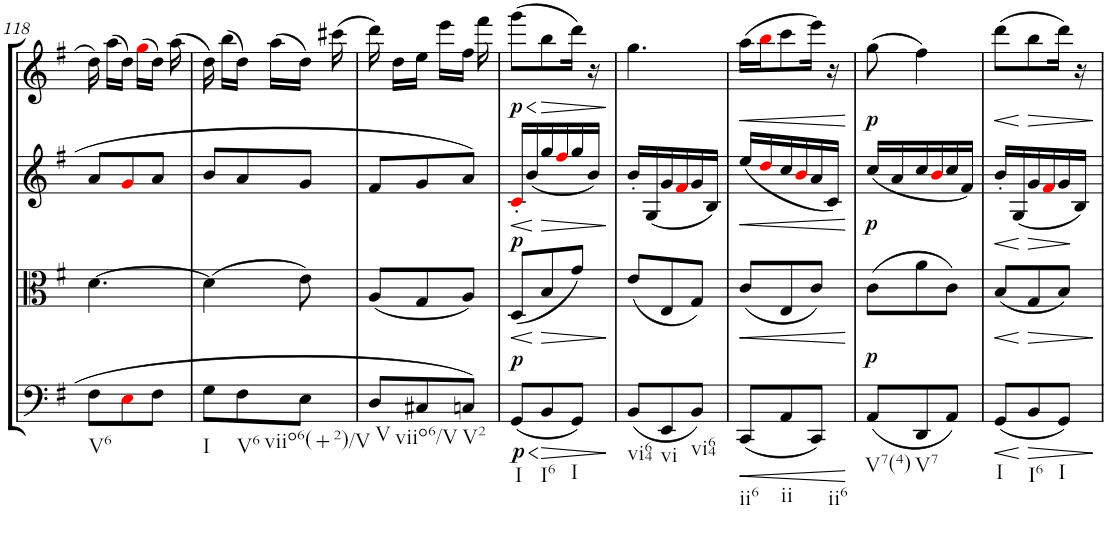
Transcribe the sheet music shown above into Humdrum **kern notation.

**kern	**dynam	**kern	**dynam	**kern	**dynam	**kern	**dynam
*part4	*part4	*part3	*part3	*part2	*part2	*part1	*part1
*staff4	*staff4	*staff3	*staff3	*staff2	*staff2	*staff1	*staff1
*I"Cello	*	*I"Viola	*	*I"2nd Violin	*	*I"1st Violin	*
*	*	*I'Vla	*	*I'Vln	*	*I'Vln	*
!!LO:PB:g=z
*clefF4	*	*clefC3	*	*clefG2	*	*clefG2	*
*k[f#]	*	*k[f#]	*	*k[f#]	*	*k[f#]	*
*G:	*	*G:	*	*G:	*	*G:	*
*M3/8	*	*M3/8	*	*M3/8	*	*M3/8	*
=118	=118	=118	=118	=118	=118	=118	=118
!LO:TX:b:t=V6	!	!	!	!	!	!	!
8F#\L	.	[4.d\	.	8a/L	.	16dd\	.
.	.	.	.	.	.	(16aa\LL	.
8Ei\	.	.	.	8gi/	.	16dd\JJ)	.
.	.	.	.	.	.	(16ggi\LL	.
8F#\J	.	.	.	8a/J	.	16dd\JJ)	.
.	.	.	.	.	.	(16aa\	.
=119	=119	=119	=119	=119	=119	=119	=119
!LO:TX:b:t=I	!	!	!	!	!	!	!
8G\L	.	(4d\]	.	8b/L	.	16dd\)	.
.	.	.	.	.	.	(16bb\LL	.
!LO:TX:b:t=V6	!	!	!	!	!	!	!
8F#\	.	.	.	8a/	.	16dd\JJ)	.
.	.	.	.	.	.	(16aa\LL	.
!LO:TX:b:t=viio6(+2)/V	!	!	!	!	!	!	!
8E\J	.	8e\)	.	8g/J	.	16dd\JJ)	.
.	.	.	.	.	.	(16ccc#X\	.
=120	=120	=120	=120	=120	=120	=120	=120
!LO:TX:b:t=V	!	!	!	!	!	!	!
8D/L	.	(8A/L	.	8f#/L	.	16ddd\)	.
.	.	.	.	.	.	16dd\LL	.
!LO:TX:b:t=viio6/V	!	!	!	!	!	!	!
8C#X/	.	8G/	.	8g/	.	16ee\JJ	.
.	.	.	.	.	.	16eee\LL	.
!LO:TX:b:t=V2	!	!	!	!	!	!	!
8Cn/J	.	8A/J)	.	8a/J	.	16ff#\JJ	.
.	.	.	.	.	.	16fff#\	.
=121	=121	=121	=121	=121	=121	=121	=121
!LO:TX:b:t=I	!	!	!	!	!	!	!
!	!LO:HP:b	!	!LO:HP:b	!	!LO:HP:b	!	!LO:HP:b
!	!LO:DY:n=1:b	!	!	!	!	!	!
!	!LO:DY:n=2:a	!	!LO:DY:n=1:a	!	!	!	!LO:DY:n=1:b
(8GG/L	< p p	(8D/L	< p	16c'i/LL	<	(8ggg\L	< p
.	.	.	.	(16b/	.	.	.
!LO:TX:b:t=I6	!	!	!	!	!	!	!
!	!LO:HP:n=1:b	!	!LO:HP:n=1:b	!	!LO:HP:n=1:b	!	!LO:HP:n=1:b
8BB/	[ >	8B/	[ >	16gg/	[ >	8bb\	[ >
.	.	.	.	16ff#i/	.	.	.
!LO:TX:b:t=I	!	!	!	!	!	!	!
8GG/J)	.	8g/J)	.	16gg/	.	16ddd\Jk)	.
.	.	.	.	16b/JJ)	.	16r	.
.	]	.	]	.	]	.	]
=122	=122	=122	=122	=122	=122	=122	=122
!LO:TX:b:t=vi64	!	!	!	!	!	!	!
(8BB/L	.	(8e/L	.	16b'/LL	.	4.gg\	.
.	.	.	.	(16G/	.	.	.
!LO:TX:b:t=vi	!	!	!	!	!	!	!
8EE/	.	8E/	.	16g/	.	.	.
.	.	.	.	16f#i/	.	.	.
!LO:TX:b:t=vi64	!	!	!	!	!	!	!
8BB/J)	.	8G/J)	.	16g/	.	.	.
.	.	.	.	16B/JJ)	.	.	.
=123	=123	=123	=123	=123	=123	=123	=123
!LO:TX:b:t=ii6	!	!	!	!	!	!	!
!	!LO:HP:b	!	!LO:HP:b	!	!LO:HP:b	!	!LO:HP:b
(8CC/L	<	(8c/L	<	(16ee/LL	<	(16aa\LL	<
.	.	.	.	16ddi/	.	16bbi\J	.
!LO:TX:b:t=ii	!	!	!	!	!	!	!
8AA/	.	8E/	.	16cc/	.	8ccc\	.
.	.	.	.	16bi/	.	.	.
!LO:TX:b:t=ii6	!	!	!	!	!	!	!
8CC/J)	.	8c/J)	.	16a/	.	16eee\Jk)	.
.	.	.	.	16c/JJ)	.	16r	.
.	[	.	[	.	[	.	[
=124	=124	=124	=124	=124	=124	=124	=124
!LO:TX:b:t=V7(4)	!	!	!	!	!	!	!
!	!LO:DY:a	!	!	!	!LO:DY:b	!	!LO:DY:b
(8AA/L	p	(8c\L	.	(16cc/LL	p	(8gg\	p
.	.	.	.	16a/	.	.	.
!LO:TX:b:t=V7	!	!	!	!	!	!	!
8DD/	.	8a\	.	16cc/	.	4ff#\)	.
.	.	.	.	16bi/	.	.	.
8AA/J)	.	8c\J)	.	16cc/	.	.	.
.	.	.	.	16f#/JJ)	.	.	.
=125	=125	=125	=125	=125	=125	=125	=125
!LO:TX:b:t=I	!	!	!	!	!	!	!
!	!LO:HP:b	!	!LO:HP:b	!	!LO:HP:b	!	!LO:HP:b
(8GG/L	<	(8B/L	<	16b'/LL	<	(8ddd\L	<
.	.	.	.	(16G/	.	.	.
!LO:TX:b:t=I6	!	!	!	!	!	!	!
!	!LO:HP:n=1:b	!	!LO:HP:n=1:b	!	!LO:HP:n=1:b	!	!LO:HP:n=1:b
8BB/	[ >	8G/	[ >	16g/	[ >	8bb\	[ >
.	.	.	.	16f#i/	.	.	.
!LO:TX:b:t=I	!	!	!	!	!	!	!
8GG/J)	.	8B/J)	.	16g/	.	16ddd\Jk)	.
.	.	.	.	16B/JJ)	.	16r	.
.	]	.	]	.	]	.	]
=	=	=	=	=	=	=	=
*-	*-	*-	*-	*-	*-	*-	*-
